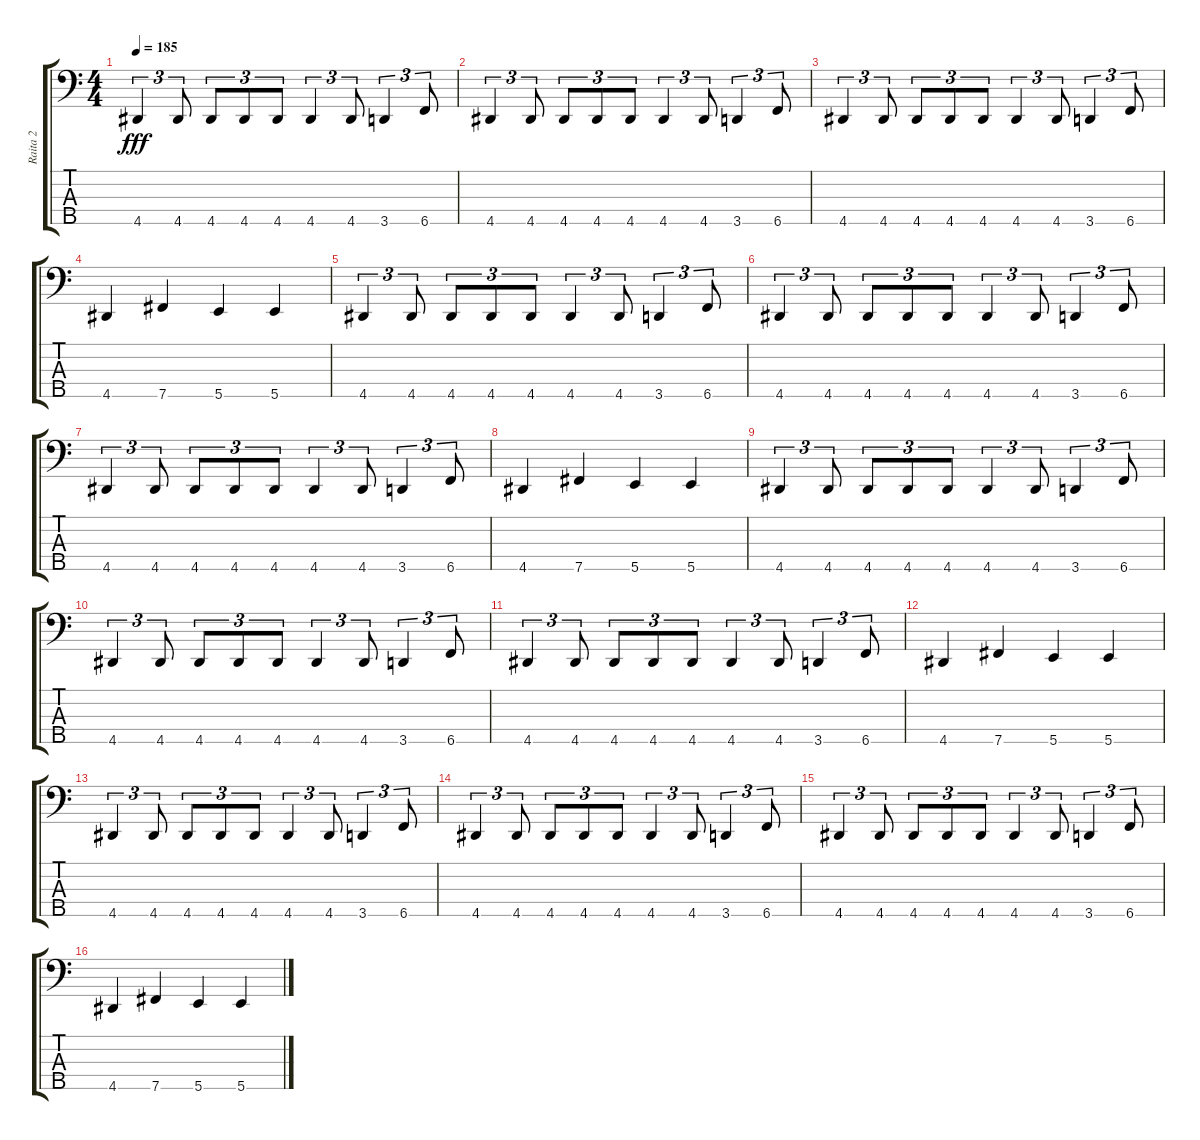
\track ("Raita 2" "Raita 2") {instrument electricbassfinger}
\staff {score tabs}
\tuning (G2 D2 A1 E1 B0) {hide}
\ts (4 4)
\tempo 185
\clef f4
\ks c
4.5.4{tu (3 2) dy fff} 4.5.8{tu (3 2)} 4.5.8{tu (3 2)} 4.5.8{tu (3 2)} 4.5.8{tu (3 2)} 4.5.4{tu (3 2)} 4.5.8{tu (3 2)} 3.5.4{tu (3 2)} 6.5.8{tu (3 2)} |
4.5.4{tu (3 2)} 4.5.8{tu (3 2)} 4.5.8{tu (3 2)} 4.5.8{tu (3 2)} 4.5.8{tu (3 2)} 4.5.4{tu (3 2)} 4.5.8{tu (3 2)} 3.5.4{tu (3 2)} 6.5.8{tu (3 2)} |
4.5.4{tu (3 2)} 4.5.8{tu (3 2)} 4.5.8{tu (3 2)} 4.5.8{tu (3 2)} 4.5.8{tu (3 2)} 4.5.4{tu (3 2)} 4.5.8{tu (3 2)} 3.5.4{tu (3 2)} 6.5.8{tu (3 2)} |
4.5.4 7.5.4 5.5.4 5.5.4 |
4.5.4{tu (3 2)} 4.5.8{tu (3 2)} 4.5.8{tu (3 2)} 4.5.8{tu (3 2)} 4.5.8{tu (3 2)} 4.5.4{tu (3 2)} 4.5.8{tu (3 2)} 3.5.4{tu (3 2)} 6.5.8{tu (3 2)} |
4.5.4{tu (3 2)} 4.5.8{tu (3 2)} 4.5.8{tu (3 2)} 4.5.8{tu (3 2)} 4.5.8{tu (3 2)} 4.5.4{tu (3 2)} 4.5.8{tu (3 2)} 3.5.4{tu (3 2)} 6.5.8{tu (3 2)} |
4.5.4{tu (3 2)} 4.5.8{tu (3 2)} 4.5.8{tu (3 2)} 4.5.8{tu (3 2)} 4.5.8{tu (3 2)} 4.5.4{tu (3 2)} 4.5.8{tu (3 2)} 3.5.4{tu (3 2)} 6.5.8{tu (3 2)} |
4.5.4 7.5.4 5.5.4 5.5.4 |
4.5.4{tu (3 2)} 4.5.8{tu (3 2)} 4.5.8{tu (3 2)} 4.5.8{tu (3 2)} 4.5.8{tu (3 2)} 4.5.4{tu (3 2)} 4.5.8{tu (3 2)} 3.5.4{tu (3 2)} 6.5.8{tu (3 2)} |
4.5.4{tu (3 2)} 4.5.8{tu (3 2)} 4.5.8{tu (3 2)} 4.5.8{tu (3 2)} 4.5.8{tu (3 2)} 4.5.4{tu (3 2)} 4.5.8{tu (3 2)} 3.5.4{tu (3 2)} 6.5.8{tu (3 2)} |
4.5.4{tu (3 2)} 4.5.8{tu (3 2)} 4.5.8{tu (3 2)} 4.5.8{tu (3 2)} 4.5.8{tu (3 2)} 4.5.4{tu (3 2)} 4.5.8{tu (3 2)} 3.5.4{tu (3 2)} 6.5.8{tu (3 2)} |
4.5.4 7.5.4 5.5.4 5.5.4 |
4.5.4{tu (3 2)} 4.5.8{tu (3 2)} 4.5.8{tu (3 2)} 4.5.8{tu (3 2)} 4.5.8{tu (3 2)} 4.5.4{tu (3 2)} 4.5.8{tu (3 2)} 3.5.4{tu (3 2)} 6.5.8{tu (3 2)} |
4.5.4{tu (3 2)} 4.5.8{tu (3 2)} 4.5.8{tu (3 2)} 4.5.8{tu (3 2)} 4.5.8{tu (3 2)} 4.5.4{tu (3 2)} 4.5.8{tu (3 2)} 3.5.4{tu (3 2)} 6.5.8{tu (3 2)} |
4.5.4{tu (3 2)} 4.5.8{tu (3 2)} 4.5.8{tu (3 2)} 4.5.8{tu (3 2)} 4.5.8{tu (3 2)} 4.5.4{tu (3 2)} 4.5.8{tu (3 2)} 3.5.4{tu (3 2)} 6.5.8{tu (3 2)} |
4.5.4 7.5.4 5.5.4 5.5.4
